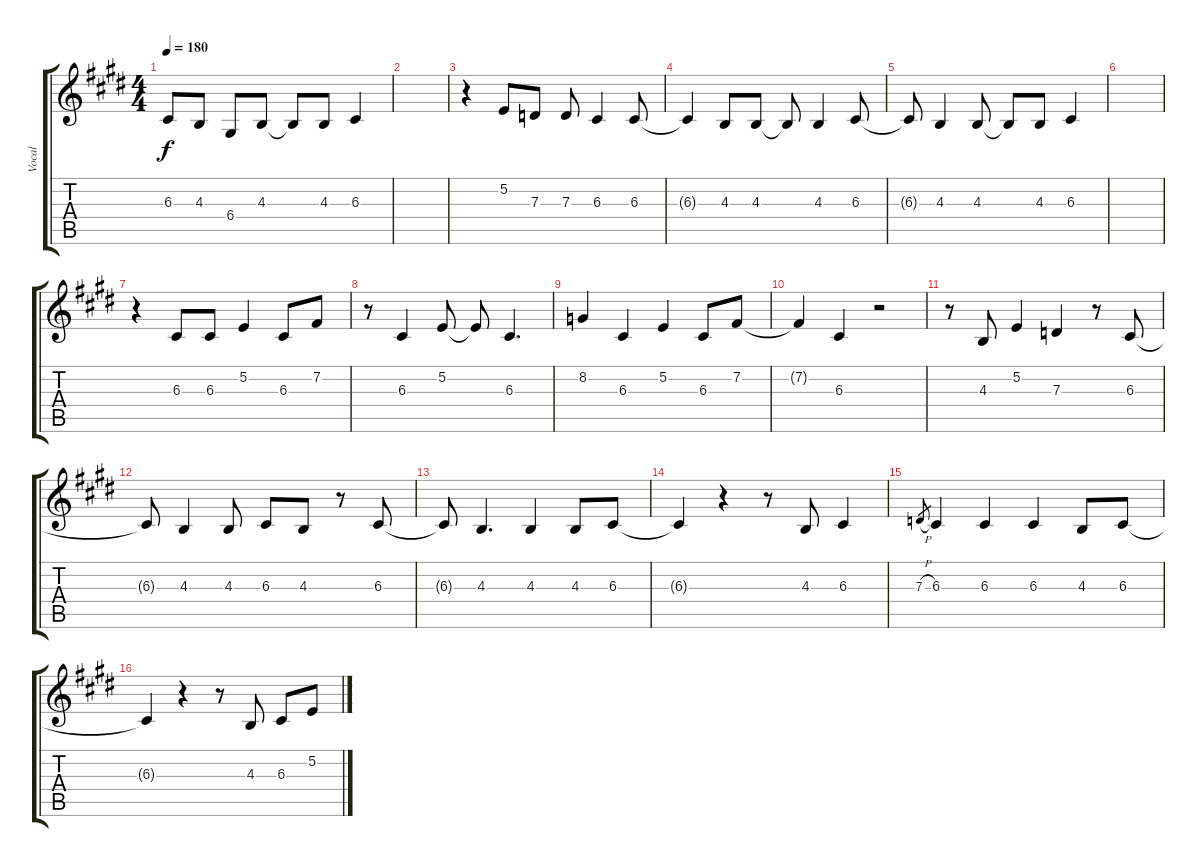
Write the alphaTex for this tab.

\track ("Vocal" "Vocal") {instrument clarinet}
\staff {score tabs}
\tuning (E4 B3 G3 D3 A2 E2) {hide}
\ts (4 4)
\tempo 180
\clef g2
\ks e
6.3{t}.8{dy f} 4.3.8 6.4.8 4.3.8 4.3{t}.8 4.3.8 6.3.4 |
|
r.4 5.2.8 7.3.8 7.3.8 6.3.4 6.3.8 |
6.3{t}.4 4.3.8 4.3.8 4.3{t}.8 4.3.4 6.3.8 |
6.3{t}.8 4.3.4 4.3.8 4.3{t}.8 4.3.8 6.3.4 |
|
r.4 6.3.8 6.3.8 5.2.4 6.3.8 7.2.8 |
r.8 6.3.4 5.2.8 5.2{t}.8 6.3.4{d} |
8.2.4 6.3.4 5.2.4 6.3.8 7.2.8 |
7.2{t}.4 6.3.4 r.2 |
r.8 4.3.8 5.2.4 7.3.4 r.8 6.3.8 |
6.3{t}.8 4.3.4 4.3.8 6.3.8 4.3.8 r.8 6.3.8 |
6.3{t}.8 4.3.4{d} 4.3.4 4.3.8 6.3.8 |
6.3{t}.4 r.4 r.8 4.3.8 6.3.4 |
7.3{h}.8{gr} 6.3.4 6.3.4 6.3.4 4.3.8 6.3.8 |
6.3{t}.4 r.4 r.8 4.3.8 6.3.8 5.2.8
